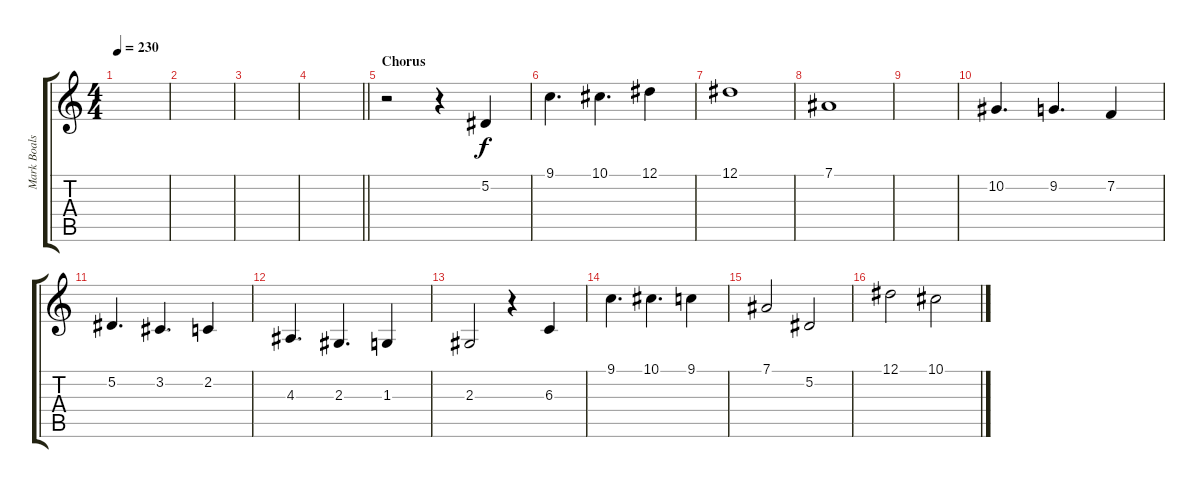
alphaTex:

\track ("Mark Boals" "Mark Boals") {instrument lead2sawtooth}
\staff {score tabs}
\tuning (Eb4 Bb3 Gb3 Db3 Ab2 Eb2) {hide}
\ts (4 4)
\tempo 230
\clef g2
\ks c
|
|
|
\barLineRight lightlight
|
\section ("" "Chorus")
r.2 r.4 5.2.4 |
9.1.4{d} 10.1.4{d} 12.1.4 |
12.1.1 |
7.1.1 |
|
10.2.4{d} 9.2.4{d} 7.2.4 |
5.2.4{d} 3.2.4{d} 2.2.4 |
4.3.4{d} 2.3.4{d} 1.3.4 |
2.3.2 r.4 6.3.4 |
9.1.4{d} 10.1.4{d} 9.1.4 |
7.1.2 5.2.2 |
12.1.2 10.1.2
